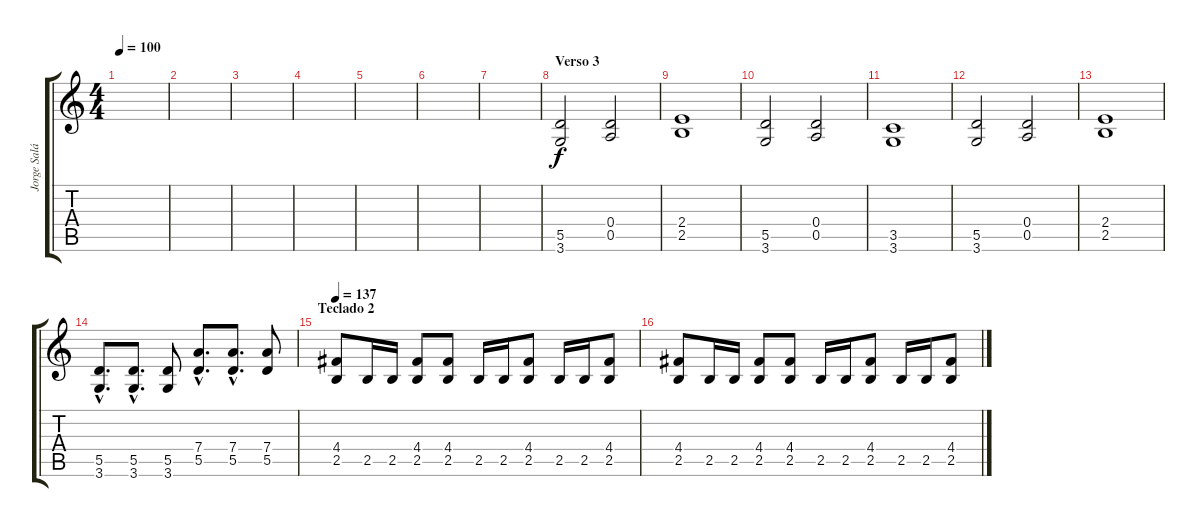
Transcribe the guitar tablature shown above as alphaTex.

\track ("Jorge Salán" "Jorge Salá") {instrument distortionguitar}
\staff {score tabs}
\tuning (E4 B3 G3 D3 A2 E2) {hide}
\ts (4 4)
\tempo 100
\clef g2
\ks c
|
|
|
|
|
|
|
\section ("" "Verso 3")
(5.5 3.6).2{volume 12} (0.4 0.5).2 |
(2.4 2.5).1 |
(5.5 3.6).2 (0.4 0.5).2 |
(3.5 3.6).1 |
(5.5 3.6).2 (0.4 0.5).2 |
(2.4 2.5).1 |
(5.5{hac} 3.6{hac}).8{d} (5.5{hac} 3.6{hac}).8{d} (5.5 3.6).8 (7.4{hac} 5.5{hac}).8{d} (7.4{hac} 5.5{hac}).8{d} (7.4 5.5).8 |
\section ("" "Teclado 2")
\tempo 137
(4.4 2.5).8 2.5.16 2.5.16 (4.4 2.5).8 (4.4 2.5).8 2.5.16 2.5.16 (4.4 2.5).8 2.5.16 2.5.16 (4.4 2.5).8 |
(4.4 2.5).8 2.5.16 2.5.16 (4.4 2.5).8 (4.4 2.5).8 2.5.16 2.5.16 (4.4 2.5).8 2.5.16 2.5.16 (4.4 2.5).8
